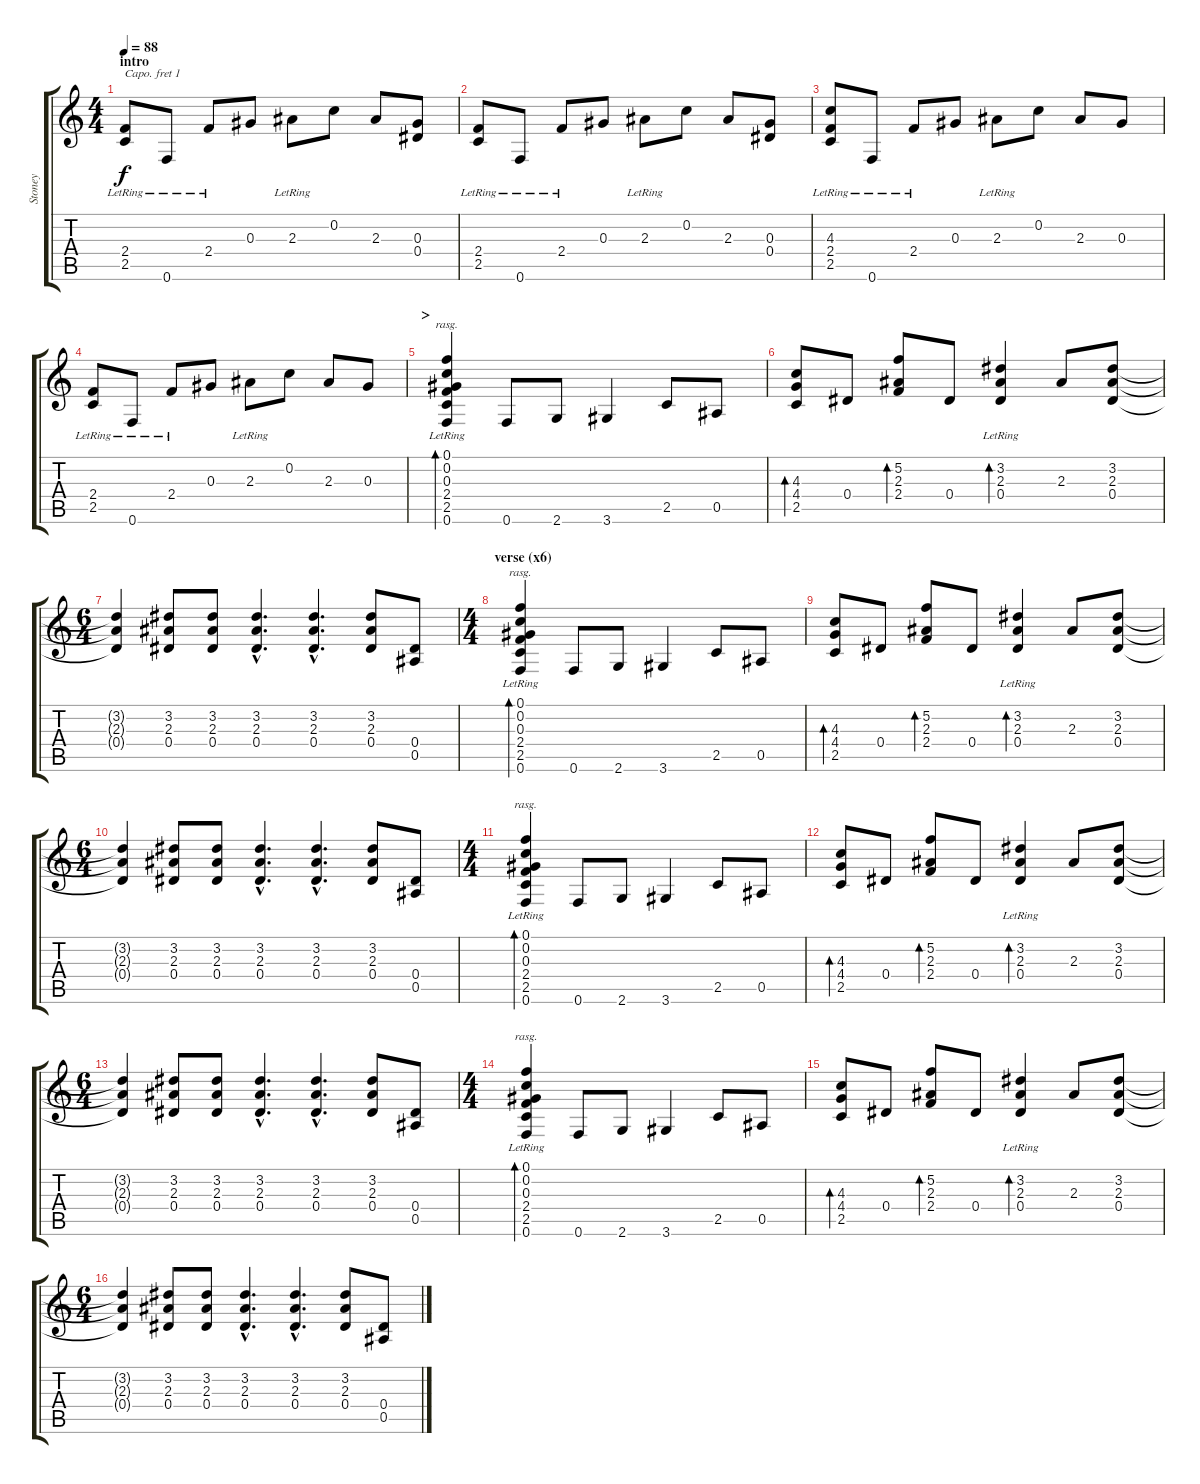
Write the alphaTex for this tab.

\track ("Stoney" "Stoney") {instrument acousticguitarnylon}
\staff {score tabs}
\capo 1
\tuning (E4 B3 G3 D3 A2 E2) {hide}
\ts (4 4)
\section ("" "intro")
\tempo 88
\clef g2
\ks c
(2.4{lr} 2.5{lr}).8{dy f instrument acousticguitarnylon} 0.6{lr}.8 2.4{lr}.8 0.3.8 2.3{lr}.8 0.2.8 2.3.8 (0.3 0.4).8 |
(2.4{lr} 2.5{lr}).8 0.6{lr}.8 2.4{lr}.8 0.3.8 2.3{lr}.8 0.2.8 2.3.8 (0.3 0.4).8 |
(4.3{lr} 2.4{lr} 2.5{lr}).8 0.6{lr}.8 2.4{lr}.8 0.3.8 2.3{lr}.8 0.2.8 2.3.8 0.3.8 |
(2.4{lr} 2.5{lr}).8 0.6{lr}.8 2.4{lr}.8 0.3.8 2.3{lr}.8 0.2.8 2.3.8 0.3.8 |
\section ("" ">")
(0.1{lr} 0.2{lr} 0.3{lr} 2.4 2.5 0.6).4{bd 120 rasg ii} 0.6.8 2.6.8 3.6.4 2.5.8 0.5.8 |
(4.3 4.4 2.5).8{bd 120} 0.4.8 (5.2 2.3 2.4).8{bd 120} 0.4.8 (3.2{lr} 2.3 0.4{lr}).4{bd 120} 2.3.8 (3.2 2.3 0.4).8 |
\ts (6 4)
(3.2{t} 2.3{t} 0.4{t}).4 (3.2 2.3 0.4).8 (3.2 2.3 0.4).8 (3.2{hac} 2.3{hac} 0.4{hac}).4{d} (3.2{hac} 2.3{hac} 0.4{hac}).4{d} (3.2 2.3 0.4).8 (0.4 0.5).8 |
\ts (4 4)
\section ("" "verse (x6)")
(0.1{lr} 0.2{lr} 0.3{lr} 2.4 2.5 0.6).4{bd 120 rasg ii} 0.6.8 2.6.8 3.6.4 2.5.8 0.5.8 |
(4.3 4.4 2.5).8{bd 120} 0.4.8 (5.2 2.3 2.4).8{bd 120} 0.4.8 (3.2{lr} 2.3 0.4{lr}).4{bd 120} 2.3.8 (3.2 2.3 0.4).8 |
\ts (6 4)
(3.2{t} 2.3{t} 0.4{t}).4 (3.2 2.3 0.4).8 (3.2 2.3 0.4).8 (3.2{hac} 2.3{hac} 0.4{hac}).4{d} (3.2{hac} 2.3{hac} 0.4{hac}).4{d} (3.2 2.3 0.4).8 (0.4 0.5).8 |
\ts (4 4)
(0.1{lr} 0.2{lr} 0.3{lr} 2.4 2.5 0.6).4{bd 120 rasg ii} 0.6.8 2.6.8 3.6.4 2.5.8 0.5.8 |
(4.3 4.4 2.5).8{bd 120} 0.4.8 (5.2 2.3 2.4).8{bd 120} 0.4.8 (3.2{lr} 2.3 0.4{lr}).4{bd 120} 2.3.8 (3.2 2.3 0.4).8 |
\ts (6 4)
(3.2{t} 2.3{t} 0.4{t}).4 (3.2 2.3 0.4).8 (3.2 2.3 0.4).8 (3.2{hac} 2.3{hac} 0.4{hac}).4{d} (3.2{hac} 2.3{hac} 0.4{hac}).4{d} (3.2 2.3 0.4).8 (0.4 0.5).8 |
\ts (4 4)
(0.1{lr} 0.2{lr} 0.3{lr} 2.4 2.5 0.6).4{bd 120 rasg ii} 0.6.8 2.6.8 3.6.4 2.5.8 0.5.8 |
(4.3 4.4 2.5).8{bd 120} 0.4.8 (5.2 2.3 2.4).8{bd 120} 0.4.8 (3.2{lr} 2.3 0.4{lr}).4{bd 120} 2.3.8 (3.2 2.3 0.4).8 |
\ts (6 4)
(3.2{t} 2.3{t} 0.4{t}).4 (3.2 2.3 0.4).8 (3.2 2.3 0.4).8 (3.2{hac} 2.3{hac} 0.4{hac}).4{d} (3.2{hac} 2.3{hac} 0.4{hac}).4{d} (3.2 2.3 0.4).8 (0.4 0.5).8
